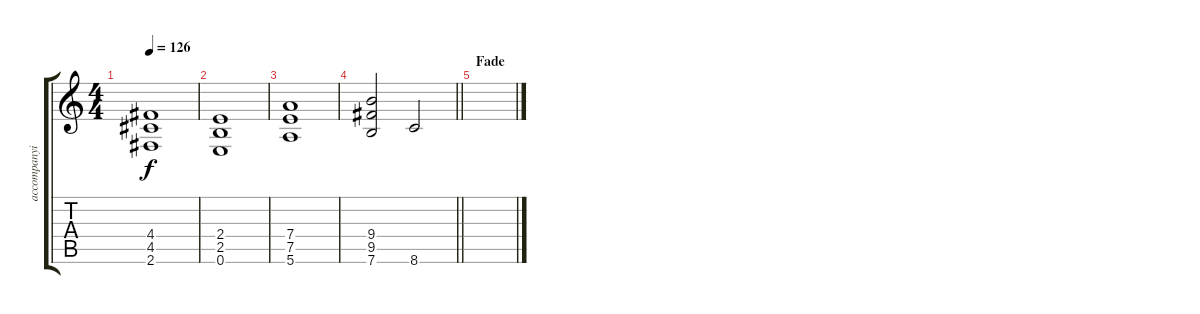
\track ("accompanying Guitar II" "accompanyi") {instrument distortionguitar}
\staff {score tabs}
\tuning (E4 B3 G3 D3 A2 E2) {hide}
\ts (4 4)
\tempo 126
\clef g2
\ks c
(4.4 4.5 2.6).1{dy f} |
(2.4 2.5 0.6).1 |
(7.4 7.5 5.6).1 |
\barLineRight lightlight
(9.4 9.5 7.6).2 8.6.2 |
\section ("" "Fade")
